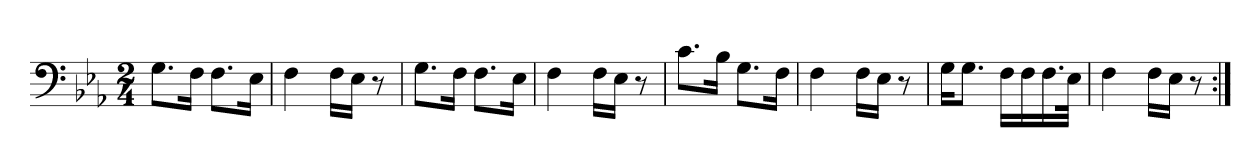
**kern
*part1
*staff1
*clefF4
*k[b-e-a-]
*M2/4
=1
8.G\L
16F\Jk
8.F\L
16E-\Jk
=2
4F\
16F\LL
16E-\JJ
8r
=3
8.G\L
16F\Jk
8.F\L
16E-\Jk
=4
4F\
16F\LL
16E-\JJ
8r
=5
8.c\L
16B-\Jk
8.G\L
16F\Jk
=6
4F\
16F\LL
16E-\JJ
8r
=7
16G\KL
8.G\J
16F\LL
16F\
16.F\
32E-\JJk
=8
4F\
16F\LL
16E-\JJ
8r
=:|!
*-
